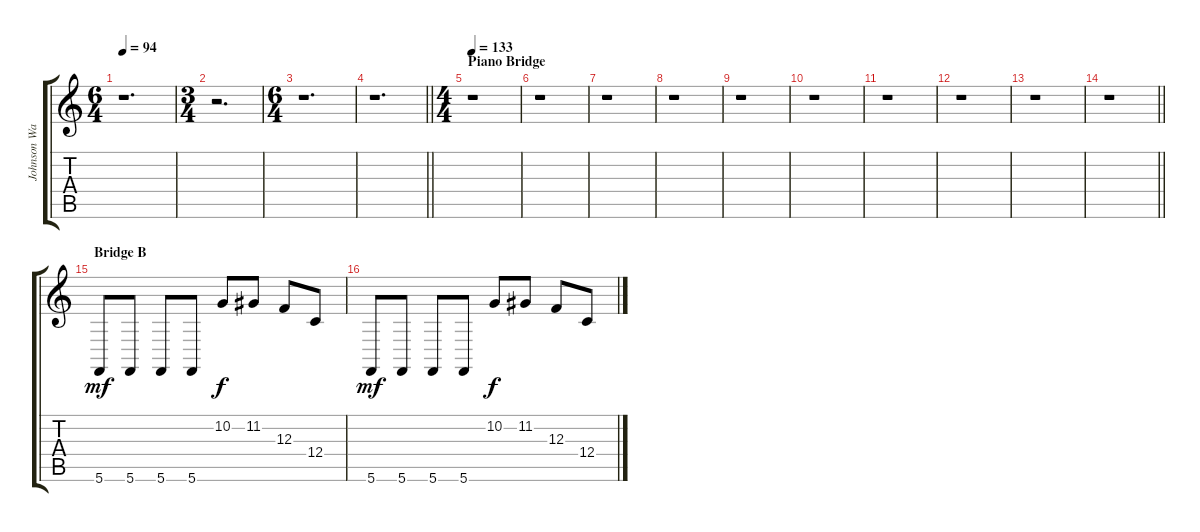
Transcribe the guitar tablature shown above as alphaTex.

\track ("Johnson Wang" "Johnson Wa") {instrument stringensemble2}
\staff {score tabs}
\tuning (D4 A3 F3 C3 G2 C2) {hide}
\ts (6 4)
\tempo 94
\clef g2
\ks c
r.1{d dy f} |
\ts (3 4)
r.2{d} |
\ts (6 4)
r.1{d} |
\barLineRight lightlight
r.1{d} |
\ts (4 4)
\section ("" "Piano Bridge")
\tempo 133
r.1 |
r.1 |
r.1 |
r.1 |
r.1 |
r.1 |
r.1 |
r.1 |
r.1 |
\barLineRight lightlight
r.1 |
\section ("" "Bridge B")
5.6.8{dy mf instrument stringensemble1} 5.6.8 5.6.8 5.6.8 10.2.8{dy f} 11.2.8 12.3.8 12.4.8 |
5.6.8{dy mf} 5.6.8 5.6.8 5.6.8 10.2.8{dy f} 11.2.8 12.3.8 12.4.8
